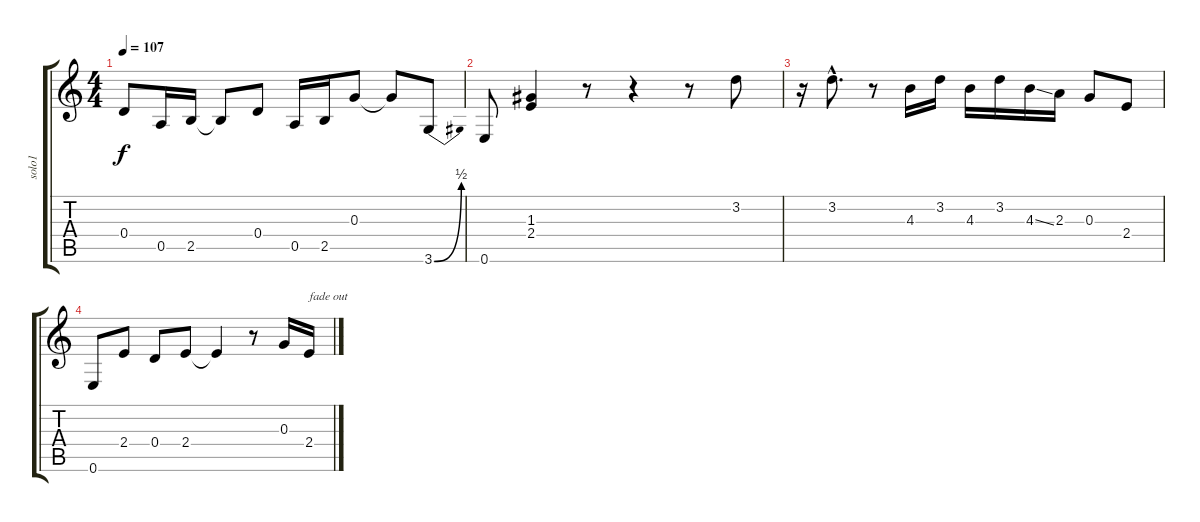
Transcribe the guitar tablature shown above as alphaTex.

\track ("solo1" "solo1") {instrument overdrivenguitar}
\staff {score tabs}
\tuning (E4 B3 G3 D3 A2 E2) {hide}
\ts (4 4)
\tempo 107
\clef g2
\ks c
0.4{t}.8{dy f} 0.5.16 2.5.16 2.5{t}.8 0.4.8 0.5.16 2.5.16 0.3.8 0.3{t}.8 3.6{be (bend 0 0 60 2)}.8 |
0.6.8 (1.3 2.4).4 r.8 r.4 r.8 3.2.8 |
r.16 3.2{hac}.8{d} r.8 4.3.16 3.2.16 4.3.16 3.2.16 4.3{ss}.16 2.3.16 0.3.8 2.4.8 |
0.6.8 2.4.8 0.4.8 2.4.8 2.4{t}.4 r.8 0.3.16 2.4.16{txt "fade out"}
